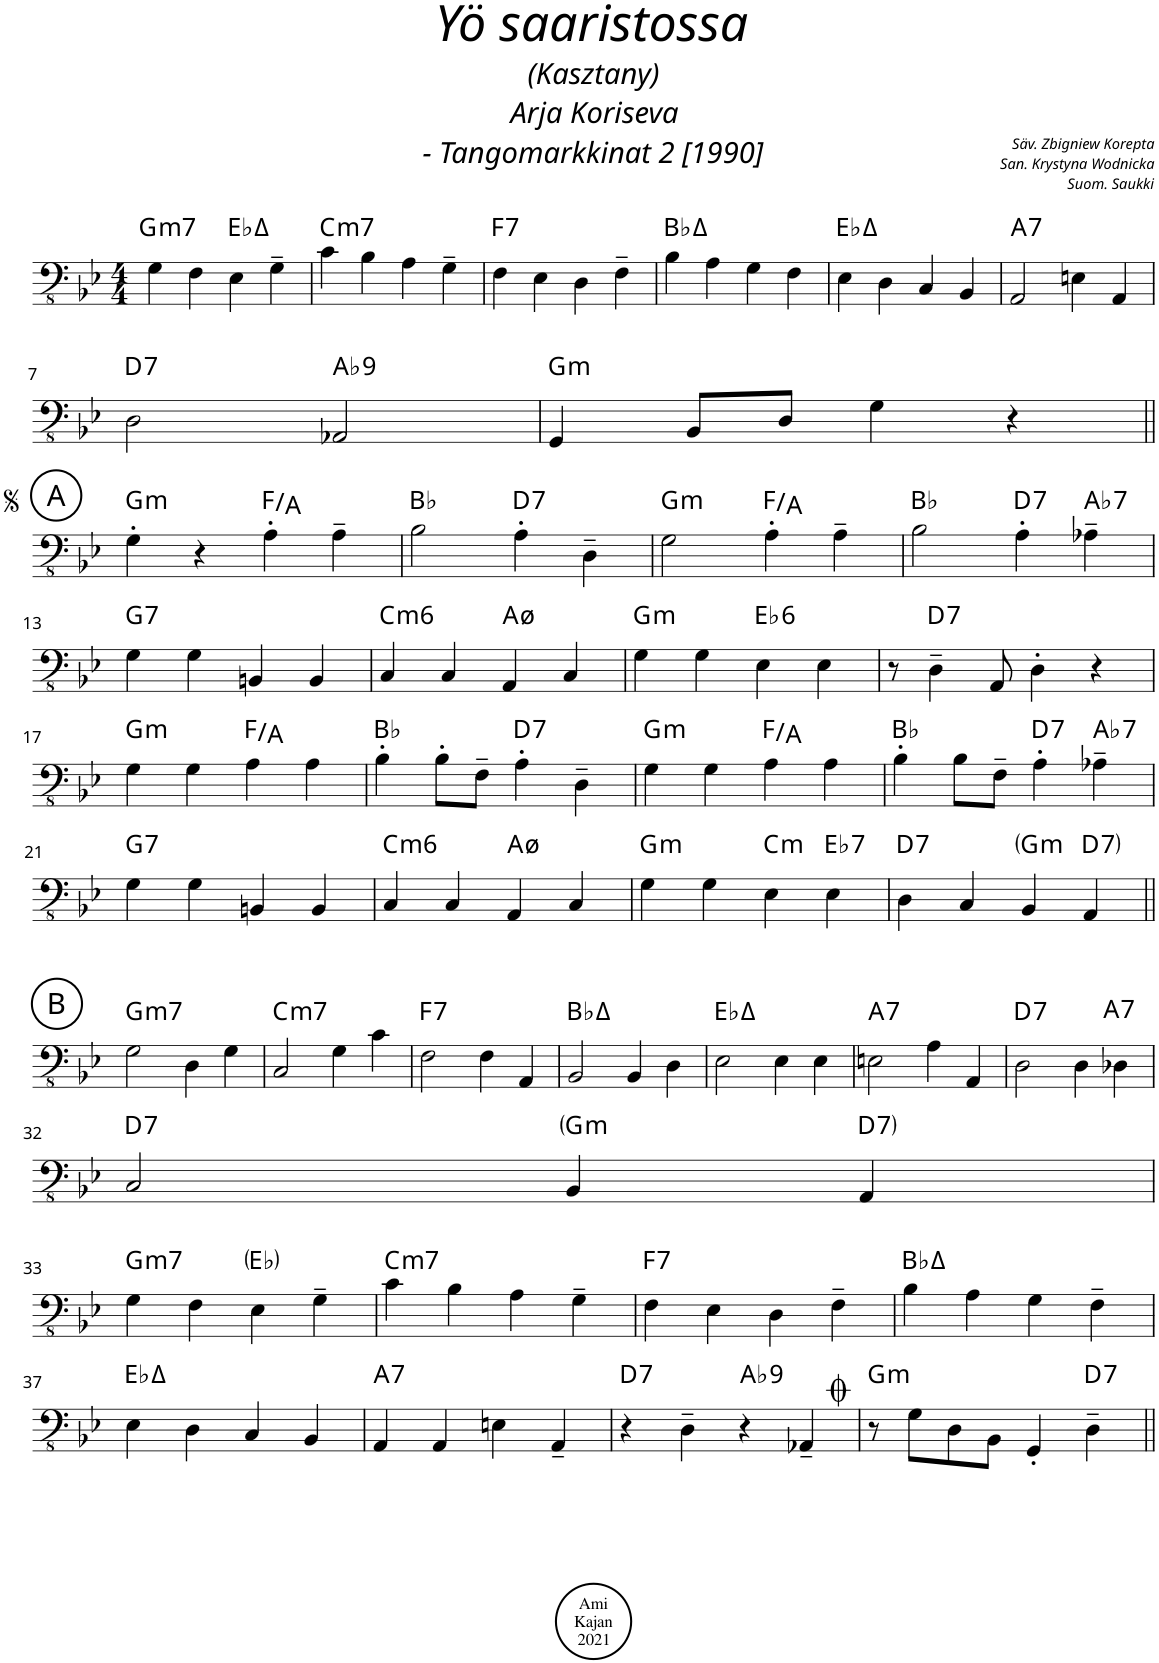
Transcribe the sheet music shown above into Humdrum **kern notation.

**kern	**harte
*part1	*part1
*staff1	*
*I"Acoustic Bass	*
*I'Bass	*
*clefFv4	*
*k[b-e-]	*
*M4/4	*
=1	=1
!	!LO:H:kt=m7
4GG\	G:min7
4FF\	.
4EE-\	Eb:maj
4GG~\	.
=2	=2
!	!LO:H:kt=m7
4C\	C:min7
4BB-\	.
4AA\	.
4GG~\	.
=3	=3
!	!LO:H:kt=7
4FF\	F:7
4EE-\	.
4DD\	.
4FF~\	.
=4	=4
4BB-\	Bb:maj
4AA\	.
4GG\	.
4FF\	.
=5	=5
4EE-\	Eb:maj
4DD\	.
4CC/	.
4BBB-/	.
=6	=6
!	!LO:H:kt=7
2AAA/	A:7
4EEn\	.
4AAA/	.
!!LO:LB:g=z
=7	=7
!	!LO:H:kt=7
2DD\	D:7
!	!LO:H:kt=9
2AAA-X/	Ab:9
=8	=8
!	!LO:H:kt=m
4GGG/	G:min
8BBB-/L	.
8DD/J	.
4GG\	.
4r	.
!!LO:LB:g=z
!!LO:REH:place=s1:a:cj:enc=circle:fs=14:t=A
=9||	=9||
!	!LO:H:kt=m
4GG'\	G:min
4r	.
4AA'\	F:maj/3
4AA~\	.
=10	=10
2BB-\	Bb:maj
!	!LO:H:kt=7
4AA'\	D:7
4DD~\	.
=11	=11
!	!LO:H:kt=m
2GG\	G:min
4AA'\	F:maj/3
4AA~\	.
=12	=12
2BB-\	Bb:maj
!	!LO:H:kt=7
4AA'\	D:7
!	!LO:H:kt=7
4AA-X~\	Ab:7
!!LO:LB:g=z
=13	=13
!	!LO:H:kt=7
4GG\	G:7
4GG\	.
4BBBn/	.
4BBB/	.
=14	=14
!	!LO:H:kt=m6
4CC/	C:min6
4CC/	.
4AAA/	A:hdim7
4CC/	.
=15	=15
!	!LO:H:kt=m
4GG\	G:min
4GG\	.
!	!LO:H:kt=6
4EE-\	Eb:maj6
4EE-\	.
=16	=16
8r	.
!	!LO:H:kt=7
4DD~\	D:7
8AAA/	.
4DD'\	.
4r	.
!!LO:LB:g=z
=17	=17
!	!LO:H:kt=m
4GG\	G:min
4GG\	.
4AA\	F:maj/3
4AA\	.
=18	=18
4BB-'\	Bb:maj
8BB-'\L	.
8FF~\J	.
!	!LO:H:kt=7
4AA'\	D:7
4DD~\	.
=19	=19
!	!LO:H:kt=m
4GG\	G:min
4GG\	.
4AA\	F:maj/3
4AA\	.
=20	=20
4BB-'\	Bb:maj
8BB-\L	.
8FF~\J	.
!	!LO:H:kt=7
4AA'\	D:7
!	!LO:H:kt=7
4AA-X~\	Ab:7
!!LO:LB:g=z
=21	=21
!	!LO:H:kt=7
4GG\	G:7
4GG\	.
4BBBn/	.
4BBB/	.
=22	=22
!	!LO:H:kt=m6
4CC/	C:min6
4CC/	.
4AAA/	A:hdim7
4CC/	.
=23	=23
!	!LO:H:kt=m
4GG\	G:min
4GG\	.
!	!LO:H:kt=m
4EE-\	C:min
!	!LO:H:kt=7
4EE-\	Eb:7
=24	=24
!	!LO:H:kt=7
4DD\	D:7
4CC/	.
!	!LO:H:kt=m
4BBB-/	G:min
!	!LO:H:kt=7
4AAA/	D:7
!!LO:LB:g=z
!!LO:REH:place=s1:a:cj:enc=circle:fs=14:t=B
=25||	=25||
!	!LO:H:kt=m7
2GG\	G:min7
4DD\	.
4GG\	.
=26	=26
!	!LO:H:kt=m7
2CC/	C:min7
4GG\	.
4C\	.
=27	=27
!	!LO:H:kt=7
2FF\	F:7
4FF\	.
4AAA/	.
=28	=28
2BBB-/	Bb:maj
4BBB-/	.
4DD\	.
=29	=29
2EE-\	Eb:maj
4EE-\	.
4EE-\	.
=30	=30
!	!LO:H:kt=7
2EEn\	A:7
4AA\	.
4AAA/	.
=31	=31
!	!LO:H:kt=7
2DD\	D:7
4DD\	.
!	!LO:H:kt=7
4DD-X\	A:7
!!LO:LB:g=z
=32	=32
!	!LO:H:kt=7
2CC/	D:7
!	!LO:H:kt=m
4BBB-/	G:min
!	!LO:H:kt=7
4AAA/	D:7
!!LO:LB:g=z
=33	=33
!	!LO:H:kt=m7
4GG\	G:min7
4FF\	.
4EE-\	Eb:maj
4GG~\	.
=34	=34
!	!LO:H:kt=m7
4C\	C:min7
4BB-\	.
4AA\	.
4GG~\	.
=35	=35
!	!LO:H:kt=7
4FF\	F:7
4EE-\	.
4DD\	.
4FF~\	.
=36	=36
4BB-\	Bb:maj
4AA\	.
4GG\	.
4FF~\	.
!!LO:LB:g=z
=37	=37
4EE-\	Eb:maj
4DD\	.
4CC/	.
4BBB-/	.
=38	=38
!	!LO:H:kt=7
4AAA/	A:7
4AAA/	.
4EEn\	.
4AAA~/	.
=39	=39
4r	D:7
4DD~\	.
!	!LO:H:kt=9
4r	Ab:9
4AAA-X~/	.
!LO:TX:a:t=<i/><font size="26"/><font face="ScoreText"/>	!LO:H:kt=7
=40	=40
!	!LO:H:kt=m
8r	G:min
8GG\L	.
8DD\	.
8BBB-\J	.
4GGG'/	.
!	!LO:H:kt=7
4DD~\	D:7
=||	=||
*-	*-
